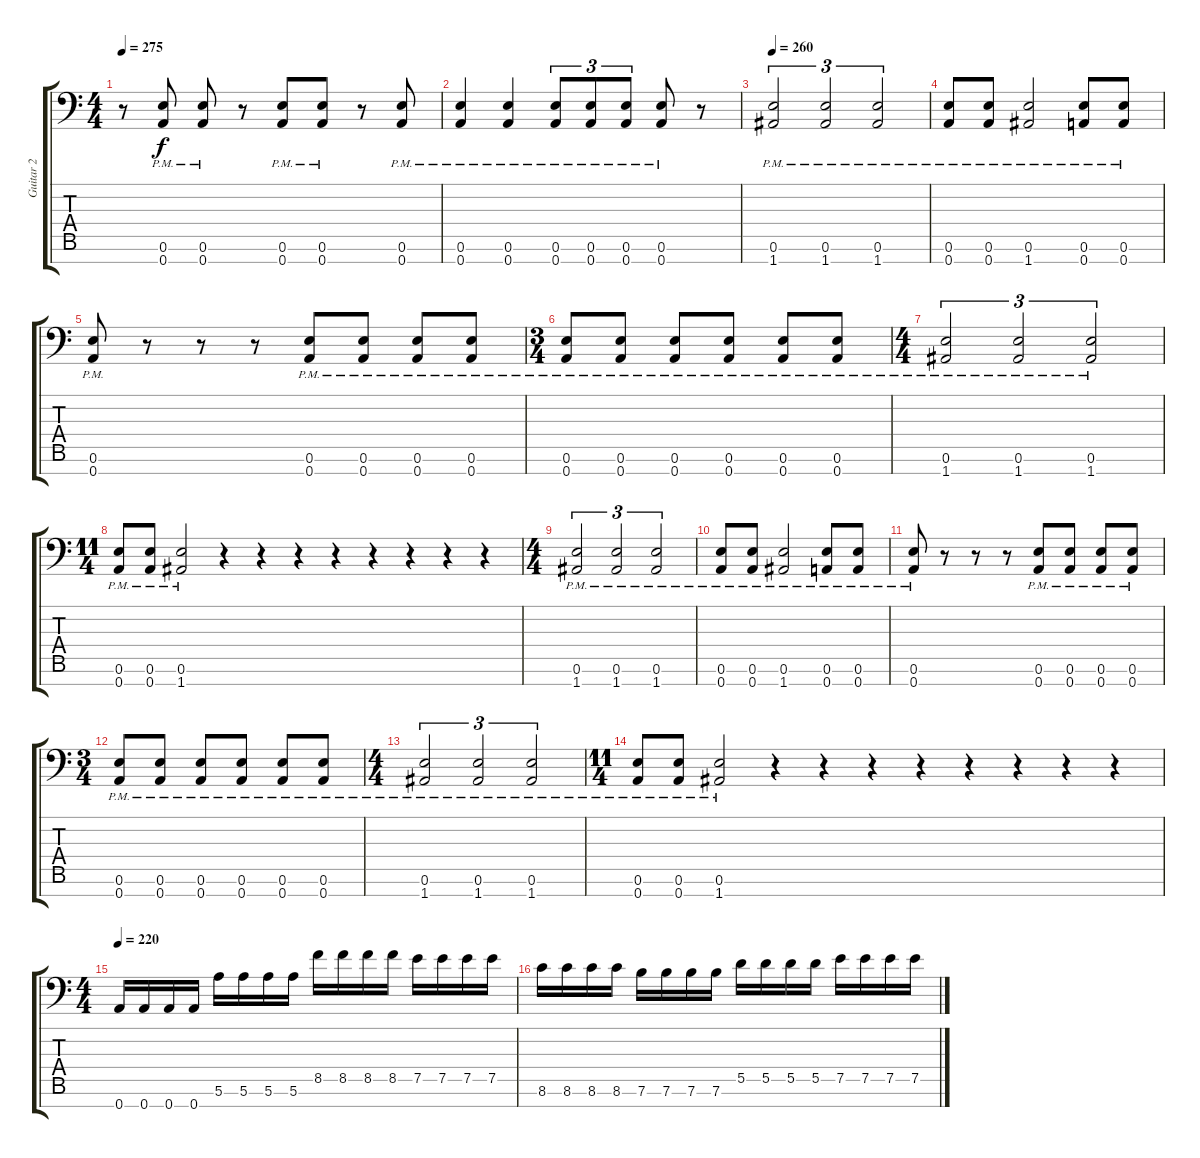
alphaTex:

\track ("Guitar 2" "Guitar 2") {instrument distortionguitar}
\staff {score tabs}
\tuning (E4 B3 Gb3 D3 A2 E2 A1) {hide}
\ts (4 4)
\tempo 275
\clef f4
\ks c
r.8{dy f} (0.6{pm} 0.7{pm}).8 (0.6{pm} 0.7{pm}).8 r.8 (0.6{pm} 0.7{pm}).8 (0.6{pm} 0.7{pm}).8 r.8 (0.6{pm} 0.7{pm}).8 |
(0.6{pm} 0.7{pm}).4 (0.6{pm} 0.7{pm}).4 (0.6{pm} 0.7{pm}).8{tu (3 2)} (0.6{pm} 0.7{pm}).8{tu (3 2)} (0.6{pm} 0.7{pm}).8{tu (3 2)} (0.6{pm} 0.7{pm}).8 r.8 |
\tempo 260
(0.6{pm} 1.7{pm}).2{tu (3 2)} (0.6{pm} 1.7{pm}).2{tu (3 2)} (0.6{pm} 1.7{pm}).2{tu (3 2)} |
(0.6{pm} 0.7{pm}).8 (0.6{pm} 0.7{pm}).8 (0.6{pm} 1.7{pm}).2 (0.6{pm} 0.7{pm}).8 (0.6{pm} 0.7{pm}).8 |
(0.6{pm} 0.7{pm}).8 r.8 r.8 r.8 (0.6{pm} 0.7{pm}).8 (0.6{pm} 0.7{pm}).8 (0.6{pm} 0.7{pm}).8 (0.6{pm} 0.7{pm}).8 |
\ts (3 4)
(0.6{pm} 0.7{pm}).8 (0.6{pm} 0.7{pm}).8 (0.6{pm} 0.7{pm}).8 (0.6{pm} 0.7{pm}).8 (0.6{pm} 0.7{pm}).8 (0.6{pm} 0.7{pm}).8 |
\ts (4 4)
(0.6{pm} 1.7{pm}).2{tu (3 2)} (0.6{pm} 1.7{pm}).2{tu (3 2)} (0.6{pm} 1.7{pm}).2{tu (3 2)} |
\ts (11 4)
(0.6{pm} 0.7{pm}).8 (0.6{pm} 0.7{pm}).8 (0.6{pm} 1.7{pm}).2 r.4 r.4 r.4 r.4 r.4 r.4 r.4 r.4 |
\ts (4 4)
(0.6{pm} 1.7{pm}).2{tu (3 2)} (0.6{pm} 1.7{pm}).2{tu (3 2)} (0.6{pm} 1.7{pm}).2{tu (3 2)} |
(0.6{pm} 0.7{pm}).8 (0.6{pm} 0.7{pm}).8 (0.6{pm} 1.7{pm}).2 (0.6{pm} 0.7{pm}).8 (0.6{pm} 0.7{pm}).8 |
(0.6{pm} 0.7{pm}).8 r.8 r.8 r.8 (0.6{pm} 0.7{pm}).8 (0.6{pm} 0.7{pm}).8 (0.6{pm} 0.7{pm}).8 (0.6{pm} 0.7{pm}).8 |
\ts (3 4)
(0.6{pm} 0.7{pm}).8 (0.6{pm} 0.7{pm}).8 (0.6{pm} 0.7{pm}).8 (0.6{pm} 0.7{pm}).8 (0.6{pm} 0.7{pm}).8 (0.6{pm} 0.7{pm}).8 |
\ts (4 4)
(0.6{pm} 1.7{pm}).2{tu (3 2)} (0.6{pm} 1.7{pm}).2{tu (3 2)} (0.6{pm} 1.7{pm}).2{tu (3 2)} |
\ts (11 4)
(0.6{pm} 0.7{pm}).8 (0.6{pm} 0.7{pm}).8 (0.6{pm} 1.7{pm}).2 r.4 r.4 r.4 r.4 r.4 r.4 r.4 r.4 |
\ts (4 4)
\tempo 220
0.7.16 0.7.16 0.7.16 0.7.16 5.6.16 5.6.16 5.6.16 5.6.16 8.5.16 8.5.16 8.5.16 8.5.16 7.5.16 7.5.16 7.5.16 7.5.16 |
8.6.16 8.6.16 8.6.16 8.6.16 7.6.16 7.6.16 7.6.16 7.6.16 5.5.16 5.5.16 5.5.16 5.5.16 7.5.16 7.5.16 7.5.16 7.5.16
